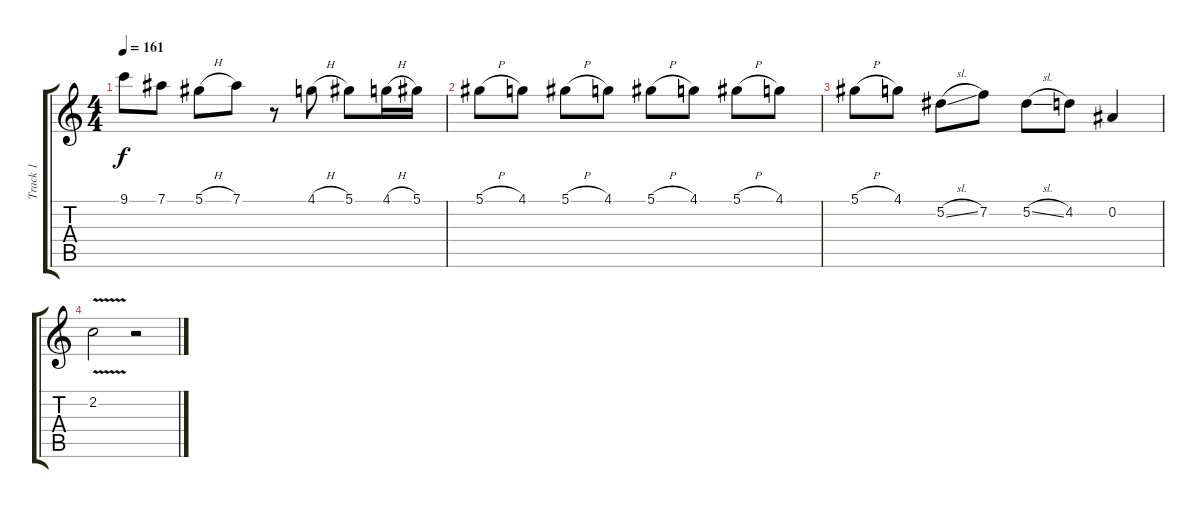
\track ("Track 1" "Track 1") {instrument acousticguitarnylon}
\staff {score tabs}
\tuning (Eb4 Bb3 Gb3 Db3 Ab2 Eb2) {hide}
\ts (4 4)
\tempo 161
\clef g2
\ks c
9.1.8{dy f} 7.1.8 5.1{h}.8 7.1.8 r.8 4.1{h}.8 5.1.8 4.1{h}.16 5.1.16 |
5.1{h}.8 4.1.8 5.1{h}.8 4.1.8 5.1{h}.8 4.1.8 5.1{h}.8 4.1.8 |
5.1{h}.8 4.1.8 5.2{sl}.8 7.2.8 5.2{sl}.8 4.2.8 0.2.4 |
2.2{v}.2 r.2
